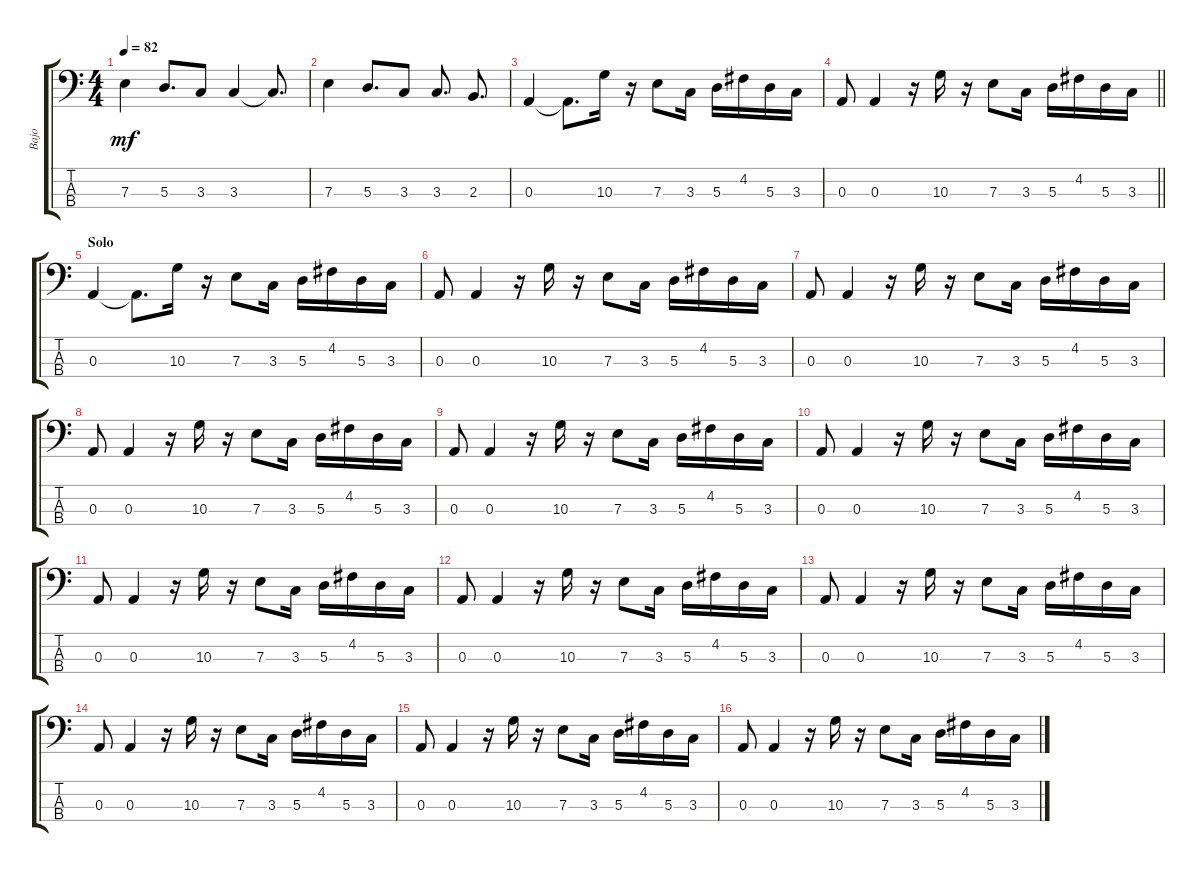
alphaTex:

\track ("Bajo" "Bajo") {instrument electricbassfinger}
\staff {score tabs}
\tuning (G2 D2 A1 D1) {hide}
\ts (4 4)
\tempo 82
\clef f4
\ks c
7.3.4{dy mf} 5.3.8{d} 3.3.8 3.3.4 3.3{t}.8{d} |
7.3.4 5.3.8{d} 3.3.8 3.3.8{d} 2.3.8{d} |
0.3.4 0.3{t}.8{d} 10.3.16 r.16 7.3.8 3.3.16 5.3.16 4.2.16 5.3.16 3.3.16 |
\barLineRight lightlight
0.3.8 0.3.4 r.16 10.3.16 r.16 7.3.8 3.3.16 5.3.16 4.2.16 5.3.16 3.3.16 |
\section ("" "Solo")
0.3.4 0.3{t}.8{d} 10.3.16 r.16 7.3.8 3.3.16 5.3.16 4.2.16 5.3.16 3.3.16 |
0.3.8 0.3.4 r.16 10.3.16 r.16 7.3.8 3.3.16 5.3.16 4.2.16 5.3.16 3.3.16 |
0.3.8 0.3.4 r.16 10.3.16 r.16 7.3.8 3.3.16 5.3.16 4.2.16 5.3.16 3.3.16 |
0.3.8 0.3.4 r.16 10.3.16 r.16 7.3.8 3.3.16 5.3.16 4.2.16 5.3.16 3.3.16 |
0.3.8 0.3.4 r.16 10.3.16 r.16 7.3.8 3.3.16 5.3.16 4.2.16 5.3.16 3.3.16 |
0.3.8 0.3.4 r.16 10.3.16 r.16 7.3.8 3.3.16 5.3.16 4.2.16 5.3.16 3.3.16 |
0.3.8 0.3.4 r.16 10.3.16 r.16 7.3.8 3.3.16 5.3.16 4.2.16 5.3.16 3.3.16 |
0.3.8 0.3.4 r.16 10.3.16 r.16 7.3.8 3.3.16 5.3.16 4.2.16 5.3.16 3.3.16 |
0.3.8 0.3.4 r.16 10.3.16 r.16 7.3.8 3.3.16 5.3.16 4.2.16 5.3.16 3.3.16 |
0.3.8 0.3.4 r.16 10.3.16 r.16 7.3.8 3.3.16 5.3.16 4.2.16 5.3.16 3.3.16 |
0.3.8 0.3.4 r.16 10.3.16 r.16 7.3.8 3.3.16 5.3.16 4.2.16 5.3.16 3.3.16 |
0.3.8 0.3.4 r.16 10.3.16 r.16 7.3.8 3.3.16 5.3.16 4.2.16 5.3.16 3.3.16
